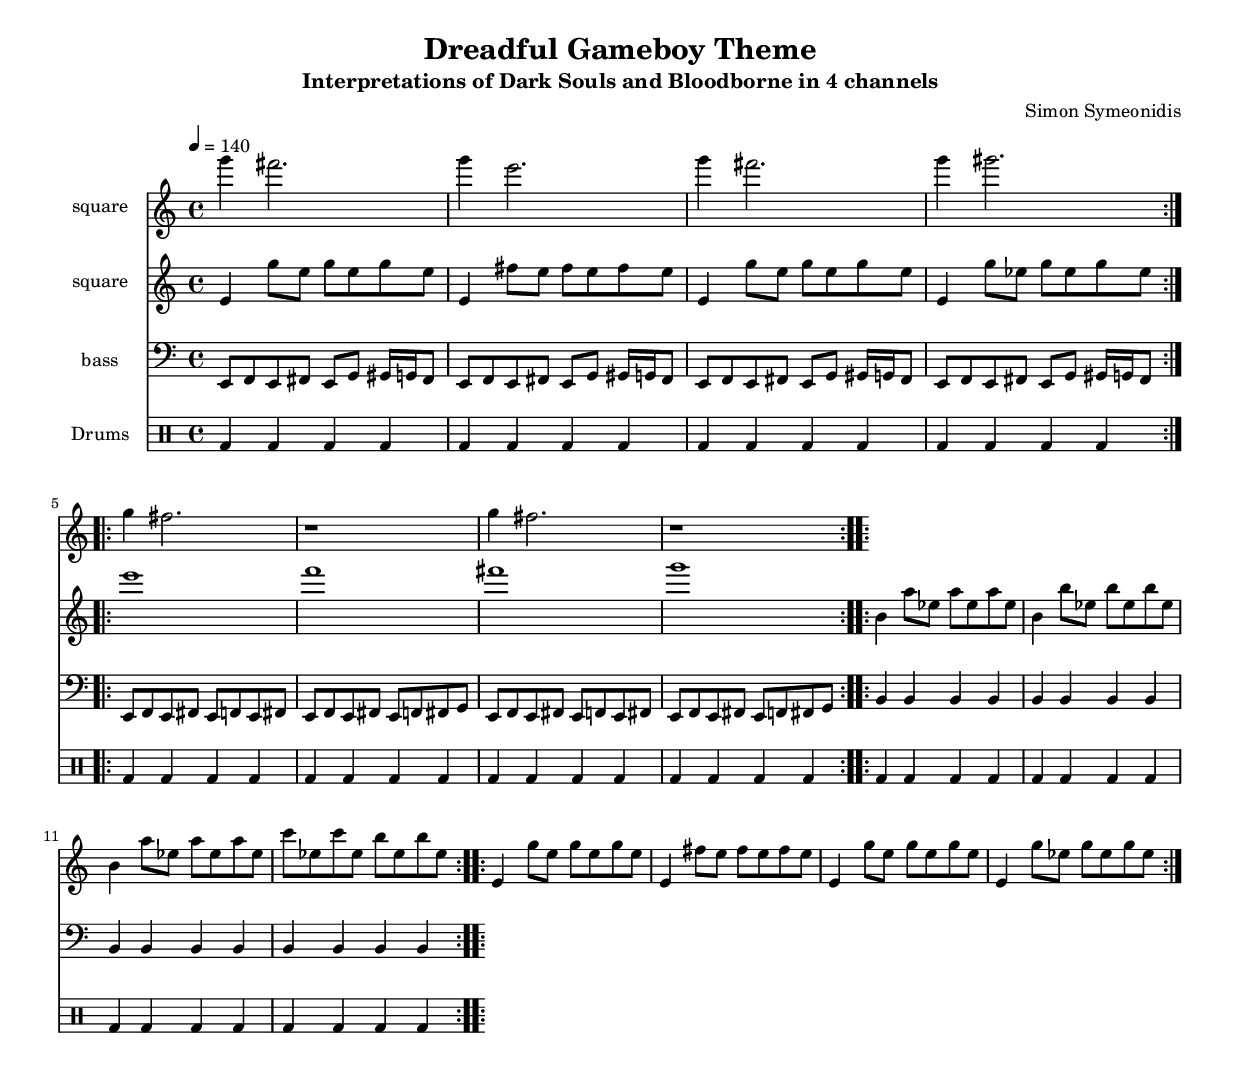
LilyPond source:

\include "articulate.ly"
\version "2.18.2"
#(set-global-staff-size 16)

\header {
  title = "Dreadful Gameboy Theme"
  subtitle = "Interpretations of Dark Souls and Bloodborne in 4 channels"
  composer = "Simon Symeonidis"
}

music = {
  <<
  \new Staff \with {
    instrumentName = #"square"
    midiInstrument = #"lead (square)"
  }{
    \clef treble
    \time 4/4

    \relative c'''' {
      \repeat volta 2 {
        g4 fis2. |
        g4 e2. |
        g4 fis2. |
        g4 gis2. |
      }
    }

    \relative c''' {
      \repeat volta 2 {
        g4 fis2. |
        r1 |
        g4 fis2. |
        r1 |
      }
    }
  }

  \new Staff \with {
    instrumentName = #"square"
    midiInstrument = #"lead (square)"
  }{
    \clef treble
    \time 4/4

    \relative c'' {
      \repeat volta 2 {
        e,4 g'8 e g e g e |
        e,4 fis'8 e fis e fis e |
        e,4 g'8 e g e g e |
        e,4 g'8 ees g ees g ees |
      }

      \repeat volta 2 {
        \relative c''' { e1 | f | fis | g | }
      }

      \repeat volta 2 {
        b4 a'8 ees a ees a ees |
        b4 b'8 ees, b' ees, b' ees, |
        b4 a'8 ees a ees a ees |
        c'8 ees, c' ees, b' ees, b' ees, |
      }

      \repeat volta 2 {
        e,4 g'8 e g e g e |
        e,4 fis'8 e fis e fis e |
        e,4 g'8 e g e g e |
        e,4 g'8 ees g ees g ees |
      }
    }
  }

  \new Staff \with {
    instrumentName = #"bass"
    midiInstrument = #"acoustic grand"
  }{
    \clef bass
    \time 4/4

    \relative c, {
      \repeat volta 2 {
        e8 f e fis e g gis16 g fis8 |
        e8 f e fis e g gis16 g fis8 |
        e8 f e fis e g gis16 g fis8 |
        e8 f e fis e g gis16 g fis8 |
      }

      \repeat volta 2 {
        e8 f e fis e f e fis |
        e8 f e fis e f fis g |
        e8 f e fis e f e fis |
        e8 f e fis e f fis g |
      }

      \repeat volta 2 {
        \repeat unfold 4 { b4 b b b | }
      }
    }
  }

  \new DrumStaff \with {
    instrumentName = #"Drums"
  }
  {
    \time 4/4
    \tempo 4 = 140
    \drummode {
      \repeat volta 2 {
          bd4 bd bd bd |
          bd4 bd bd bd |
          bd4 bd bd bd |
          bd4 bd bd bd |
      }

      \repeat volta 2 {
          bd4 bd bd bd |
          bd4 bd bd bd |
          bd4 bd bd bd |
          bd4 bd bd bd |
      }

      \repeat volta 2 {
          bd4 bd bd bd |
          bd4 bd bd bd |
          bd4 bd bd bd |
          bd4 bd bd bd |
      }


      %% \repeat unfold 3 { <hh bd>16 hh hhho hh }
      %% <hh bd>16 hhho hhho hhho

      %% <cymch bd hh>8 hh <sn bd hh> hh <bd hh> hh <hh sn bd> hh |
      %% <bd hh>8 hh <sn bd hh> hh <bd hh> hh <hh sn bd> hh |
      %% <cymch bd hh>8 hh <sn bd hh> hh <bd hh> hh <hh sn bd> hh |
      %% <bd hh>8 hh <sn bd hh> hh <bd hh> hh <hh sn bd> hh |
    }
  }
  >>
}

\score {
  \music
  \layout { }
}

\score {
  \unfoldRepeats { \transpose c c { \music } }
  \midi { }
}